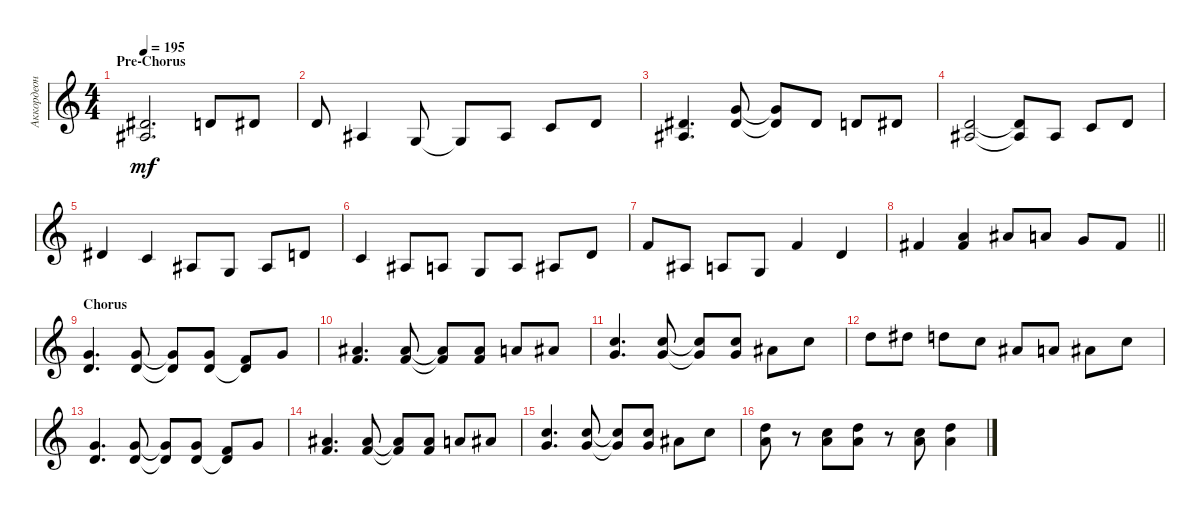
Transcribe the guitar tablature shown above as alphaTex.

\track ("Аккордеон" "Аккордеон") {instrument accordion}
\staff {score}
\tuning (E4 B3 G3 D3 A2 E2) {hide}
\ts (4 4)
\section ("" "Pre-Chorus")
\tempo 195
\clef g2
\ks c
(4.2 3.3).2{d dy mf} 3.2.8 4.2.8 |
3.2.8 3.3.4 5.4.8 5.4{t}.8 8.4.8 5.3.8 3.2.8 |
(4.2 3.3).4{d} (3.1 4.2).8 (3.1{t} 4.2{t}).8 4.2.8 3.2.8 4.2.8 |
(3.2 3.3).2 (3.2{t} 3.3{t}).8 3.3.8 1.2.8 3.2.8 |
4.2.4 5.3.4 3.3.8 5.4.8 3.3.8 3.2.8 |
1.2.4 3.3.8 2.3.8 5.4.8 2.3.8 3.3.8 3.2.8 |
1.1.8 3.3.8 2.3.8 5.4.8 1.1.4 3.2.4 |
\barLineRight lightlight
7.2.4 (5.1 7.2).4 6.1.8 5.1.8 8.2.8 7.2.8 |
\section ("" "Chorus")
(3.1 3.2).4{d} (3.1 3.2).8 (3.1{t} 3.2{t}).8 (3.1 3.2).8 (1.1 3.2{t}).8 3.1.8 |
(6.1 6.2).4{d} (6.1 6.2).8 (6.1{t} 6.2{t}).8 (6.1 6.2).8 5.1.8 6.1.8 |
(8.1 8.2).4{d} (8.1 8.2).8 (8.1{t} 8.2{t}).8 (8.1 8.2).8 6.1.8 8.1.8 |
10.1.8 11.1.8 10.1.8 8.1.8 6.1.8 5.1.8 6.1.8 8.1.8 |
(3.1 3.2).4{d} (3.1 3.2).8 (3.1{t} 3.2{t}).8 (3.1 3.2).8 (1.1 3.2{t}).8 3.1.8 |
(6.1 6.2).4{d} (6.1 6.2).8 (6.1{t} 6.2{t}).8 (6.1 6.2).8 5.1.8 6.1.8 |
(8.1 8.2).4{d} (8.1 8.2).8 (8.1{t} 8.2{t}).8 (8.1 8.2).8 6.1.8 8.1.8 |
(10.1 10.2).8 r.8 (8.1 10.2).8 (10.1 10.2).8 r.8 (8.1 10.2).8 (10.1 10.2).4
